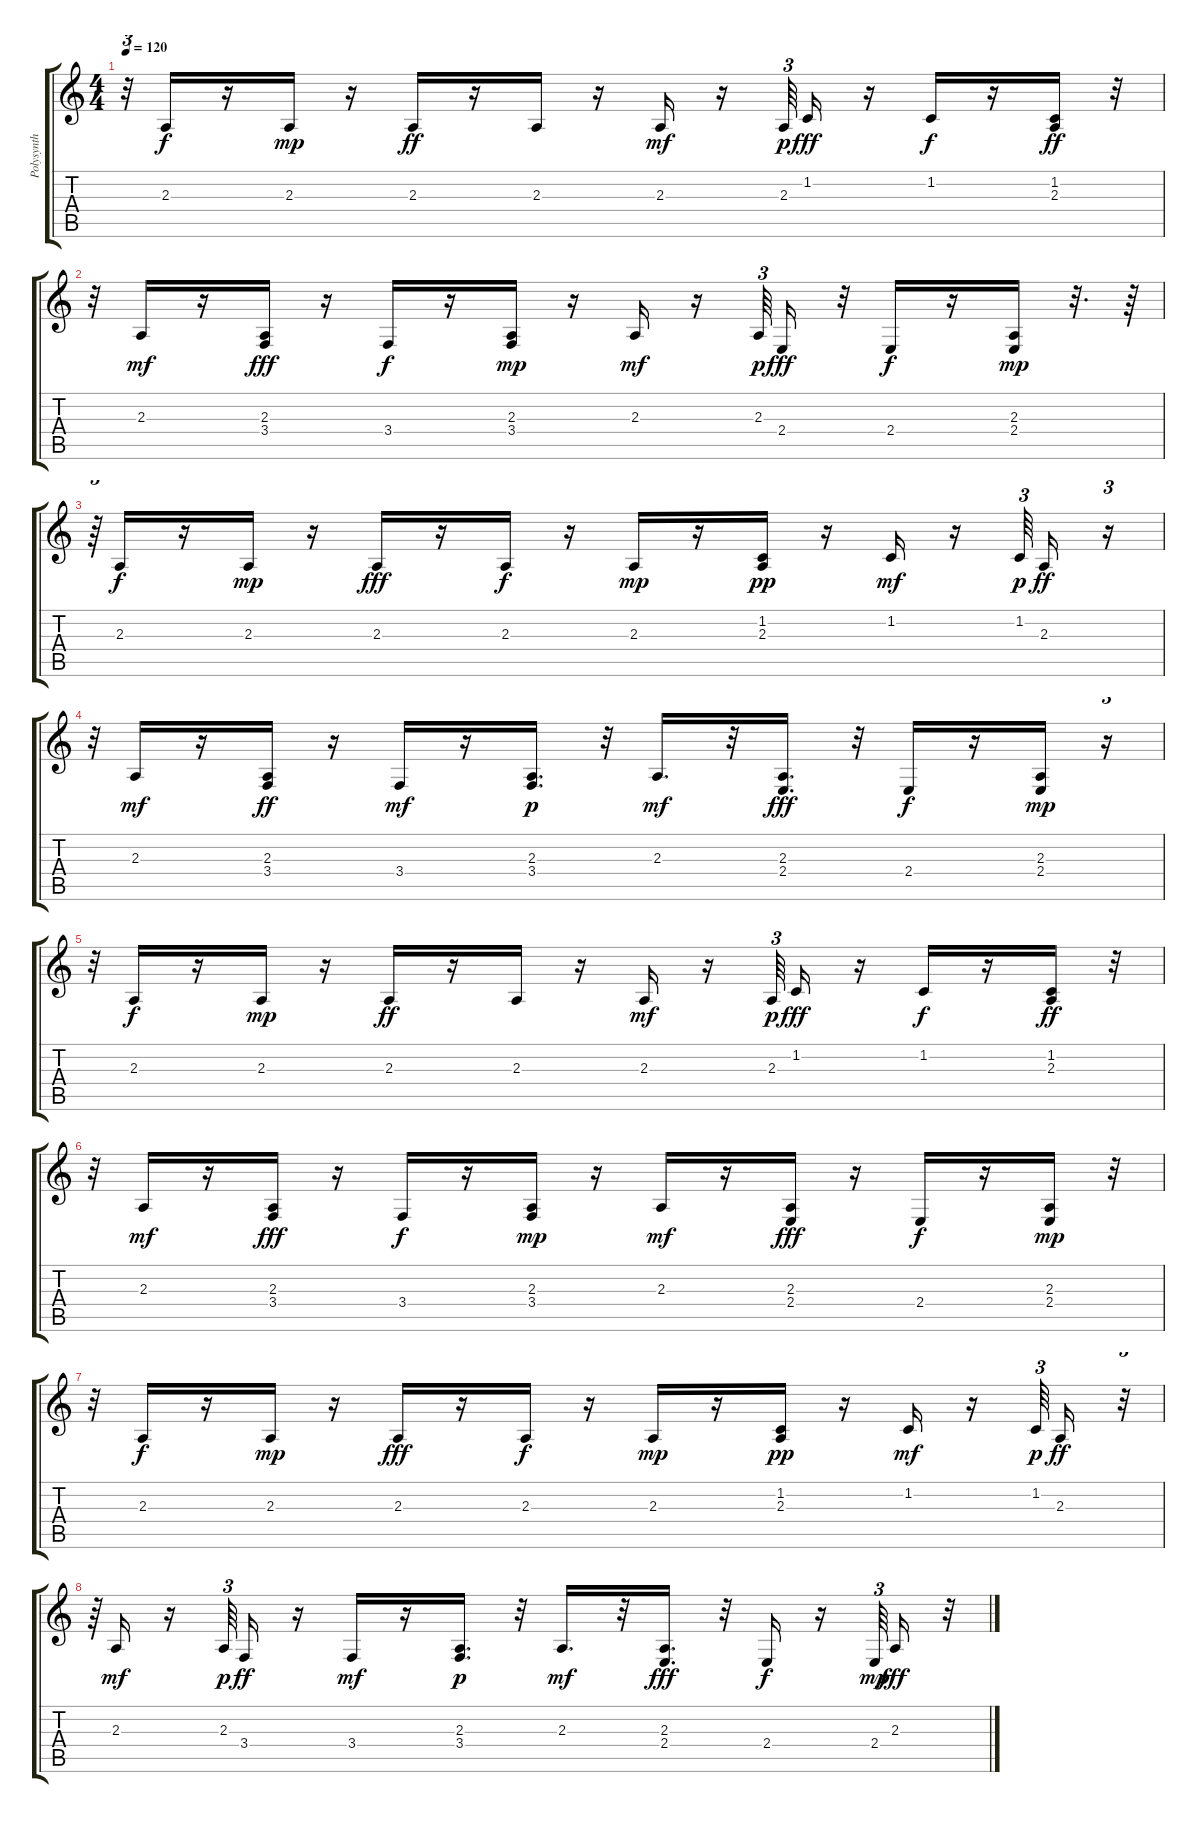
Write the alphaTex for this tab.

\track ("Polysynth" "Polysynth") {instrument pad3polysynth}
\staff {score tabs}
\tuning (E4 B3 G3 D3 A2 E2) {hide}
\ts (4 4)
\tempo 120
\clef g2
\ks c
r.32{tu (3 2) dy mp} 2.3.16{dy f} r.16 2.3.16{dy mp} r.16 2.3.16{dy ff} r.16 2.3.16 r.16 2.3.16{dy mf} r.16 2.3.64{tu (3 2) dy p} 1.2.16{dy fff} r.16 1.2.16{dy f} r.16 (1.2 2.3).16{dy ff} r.32 |
r.32 2.3.16{dy mf} r.16 (2.3 3.4).16{dy fff} r.16 3.4.16{dy f} r.16 (2.3 3.4).16{dy mp} r.16 2.3.16{dy mf} r.16 2.3.64{tu (3 2) dy p} 2.4.16{dy fff} r.32 2.4.16{dy f} r.16 (2.3 2.4).16{dy mp} r.32{d} r.64 |
r.64{tu (3 2)} 2.3.16{dy f} r.16 2.3.16{dy mp} r.16 2.3.16{dy fff} r.16 2.3.16{dy f} r.16 2.3.16{dy mp} r.16 (1.2 2.3).16{dy pp} r.16 1.2.16{dy mf} r.16 1.2.64{tu (3 2) dy p} 2.3.16{dy ff} r.16{tu (3 2)} |
r.32{tu (3 2)} 2.3.16{dy mf} r.16 (2.3 3.4).16{dy ff} r.16 3.4.16{dy mf} r.16 (2.3 3.4).16{d dy p} r.32 2.3.16{d dy mf} r.32 (2.3 2.4).16{d dy fff} r.32 2.4.16{dy f} r.16 (2.3 2.4).16{dy mp} r.16{tu (3 2)} |
r.32{tu (3 2)} 2.3.16{dy f} r.16 2.3.16{dy mp} r.16 2.3.16{dy ff} r.16 2.3.16 r.16 2.3.16{dy mf} r.16 2.3.64{tu (3 2) dy p} 1.2.16{dy fff} r.16 1.2.16{dy f} r.16 (1.2 2.3).16{dy ff} r.32 |
r.32 2.3.16{dy mf} r.16 (2.3 3.4).16{dy fff} r.16 3.4.16{dy f} r.16 (2.3 3.4).16{dy mp} r.16 2.3.16{dy mf} r.16 (2.3 2.4).16{dy fff} r.16 2.4.16{dy f} r.16 (2.3 2.4).16{dy mp} r.32 |
r.32 2.3.16{dy f} r.16 2.3.16{dy mp} r.16 2.3.16{dy fff} r.16 2.3.16{dy f} r.16 2.3.16{dy mp} r.16 (1.2 2.3).16{dy pp} r.16 1.2.16{dy mf} r.16 1.2.64{tu (3 2) dy p} 2.3.16{dy ff} r.32{tu (3 2)} |
r.64{tu (3 2)} 2.3.16{dy mf} r.16 2.3.64{tu (3 2) dy p} 3.4.16{dy ff} r.16 3.4.16{dy mf} r.16 (2.3 3.4).16{d dy p} r.32 2.3.16{d dy mf} r.32 (2.3 2.4).16{d dy fff} r.32 2.4.16{dy f} r.16 2.4.64{tu (3 2) dy mp} 2.3.16{dy fff} r.32
